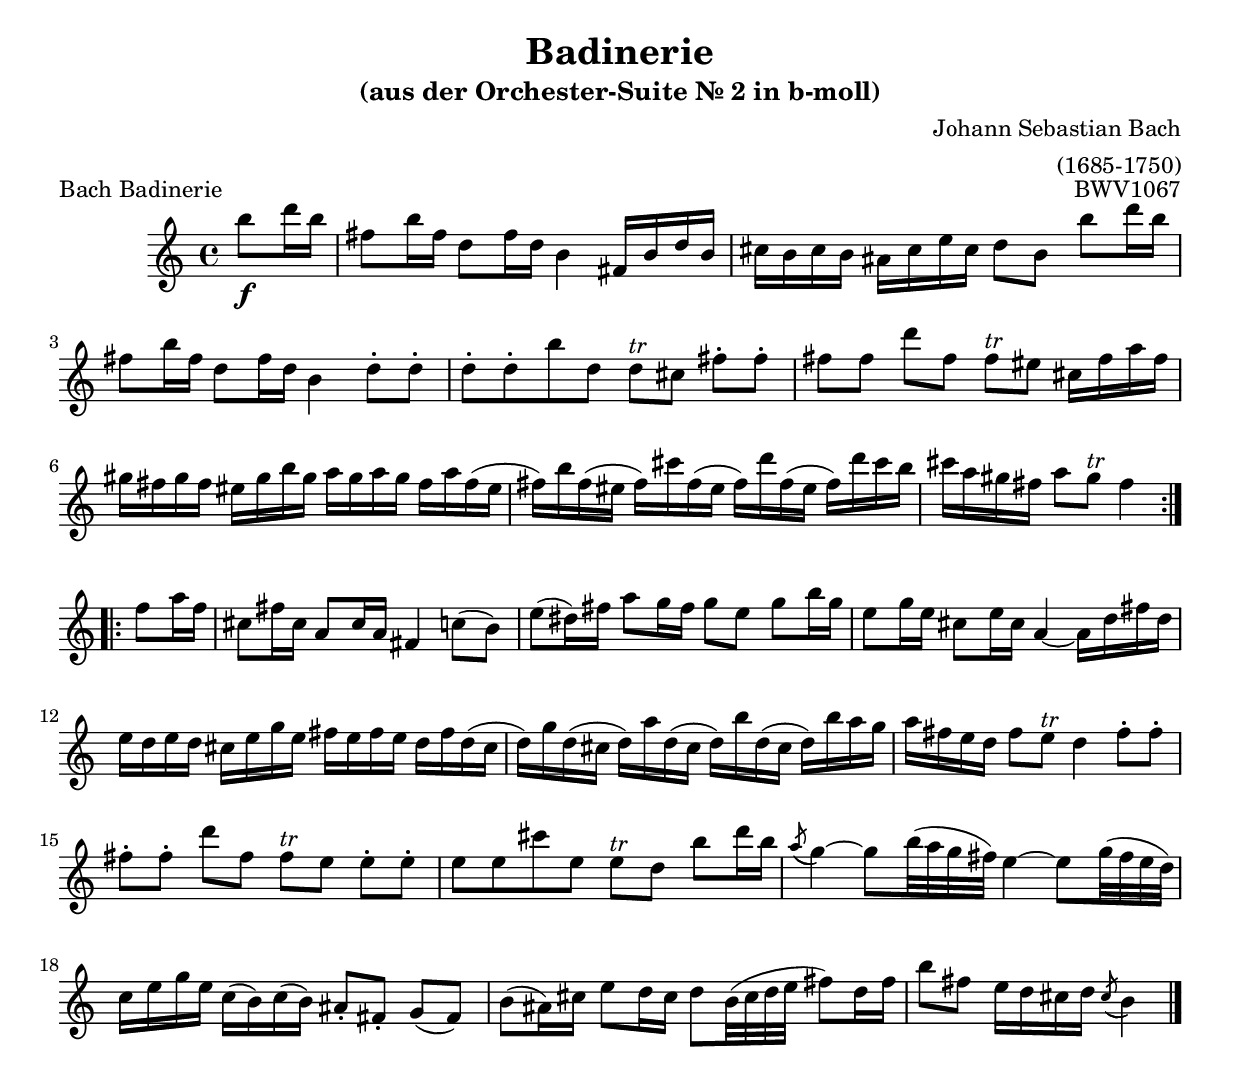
\version "2.19.49"
\include "english.ly"


\header {
  title = "Badinerie"
  subtitle = "(aus der Orchester-Suite Nr. 2 in b-moll)"
  composer = "Johann Sebastian Bach"
  arranger = "(1685-1750)"
  opus = "BWV1067"
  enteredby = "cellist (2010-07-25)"
}

Bach_Badinerie = {
\partial 4 b''8\f  [  d'''16 b''16 ]  |  % 1
 fs''8 [  b''16 fs''16 ]  d''8 [  fs''16 d''16 ]  |  % 2
 b'4 fs'16 [  b'16 d''16 b'16 ]  |  % 3
 cs''16 [  b'16 cs''16 b'16 ]  as'16 [  cs''16 e''16 cs''16 ]  |  % 4
 d''8 [  b'8 ]  b''8 [  d'''16 b''16 ]  |  % 5
 fs''8 [  b''16 fs''16 ]  d''8 [  fs''16 d''16 ]  |  % 6
 b'4 d''8-. [  d''8-. ]  |  % 7
 d''8-. [  d''8-. b''8 d''8 ]  |  % 8
 d''8^\markup{\italic{ tr }}  [  cs''8 ]  fs''8-. [  fs''8-. ]  |  % 9
 fs''8 [  fs''8 ]  d'''8 [  fs''8 ]  |  % 10
 fs''8^\markup{\italic{ tr }}  [  es''8 ]  cs''16 [  fs''16 a''16 fs''16 ]  |  % 11
 gs''16 [  fs''16 gs''16 fs''16 ]  es''16 [  gs''16 b''16 gs''16 ]  |  % 12
 a''16 [  gs''16 a''16 gs''16 ]  fs''16 [  a''16 fs''16 (  es''16 ]  |  % 13
 fs''16 )  [  b''16 fs''16 (  es''16 ]  fs''16 )  [  cs'''16 fs''16 (  es''16 ]  |  % 14
 fs''16 )  [  d'''16 fs''16 (  es''16 ]  fs''16 )  [  d'''16 cs'''16 b''16 ]  |  % 15
 cs'''16 [  a''16 gs''16 fs''16 ]  a''8 [  gs''8^\markup{\italic{ tr }}  ]  |  % 16
 fs''4 \bar ":..:"  % 17
 \partial 4 fs''8 [  a''16 fs''16 ]  |  % 19
 cs''8 [  fs''16 cs''16 ]  a'8 [  cs''16 a'16 ]  |  % 20
 fs'4 c''8 (  [  b'8 )  ]  |  % 21
 e''8 (  [  ds''16 )  fs''16 ]  a''8 [  g''16 fs''16 ]  |  % 22
 g''8 [  e''8 ]  g''8 [  b''16 g''16 ]  |  % 23
 e''8 [  g''16 e''16 ]  cs''8 [  e''16 cs''16 ]  |  % 24
 a'4 ~  a'16 [  d''16 fs''16 d''16 ]  |  % 25
 e''16 [  d''16 e''16 d''16 ]  cs''16 [  e''16 g''16 e''16 ]  |  % 26
 fs''16 [  e''16 fs''16 e''16 ]  d''16 [  fs''16 d''16 (  cs''16 ]  |  % 27
 d''16 )  [  g''16 d''16 (  cs''16 ]  d''16 )  [  a''16 d''16 (  cs''16 ]  |  % 28
 d''16 )  [  b''16 d''16 (  cs''16 ]  d''16 )  [  b''16 a''16 g''16 ]  |  % 29
 a''16 [  fs''16 e''16 d''16 ]  fs''8 [  e''8^\markup{\italic{ tr }}  ]  |  % 30
 d''4 fs''8-. [  fs''8-. ]  |  % 31
 fs''8-. [  fs''8-. ]  d'''8 [  fs''8 ]  |  % 32
 fs''8^\markup{\italic{ tr }}  [  e''8 ]  e''8-. [  e''8-. ]  |  % 33
 e''8 [  e''8 cs'''8 e''8 ]  |  % 34
 e''8^\markup{\italic{ tr }}  [  d''8 ]  b''8 [  d'''16 b''16 ]  |  % 35
 \acciaccatura {  a''8 (  }  g''4 ~  )  g''8 [  b''32 (  a''32 g''32 fs''32 )  ]  |  % 36
 e''4 ~  e''8 [  g''32 (  fs''32 e''32 d''32 )  ]  |  % 37
 c''16 [  e''16 g''16 e''16 ]  c''16 (  [  b'16 )  c''16 (  b'16 )  ]  |  % 38
 as'8-. [  fs'8-. ]  g'8 (  [  fs'8 )  ]  |  % 39
 b'8 (  [  as'16 )  cs''16 ]  e''8 [  d''16 cs''16 ]  |  % 40
 d''8 [  b'32 (  cs''32 d''32 e''32 ]  fs''8 )  [  d''16 fs''16 ]  |  % 41
 b''8 [  fs''8 ]  e''16 [  d''16 cs''16 d''16 ]  |  % 42
 \acciaccatura {  cs''8 (  }  b'4 )  \bar "|."
}




\score {
   \new Staff { \Bach_Badinerie }
  \layout { }  
  \header { piece = "Bach Badinerie" }
}

%{
convert-ly (GNU LilyPond) 2.19.53  convert-ly: Processing `'...
Applying conversion: 2.13.0, 2.13.1, 2.13.4, 2.13.10, 2.13.16,
2.13.18, 2.13.20, 2.13.27, 2.13.29, 2.13.31, 2.13.36, 2.13.39,
2.13.40, 2.13.42, 2.13.44, 2.13.46, 2.13.48, 2.13.51, 2.14.0, 2.15.7,
2.15.9, 2.15.10, 2.15.16, 2.15.17, 2.15.18, 2.15.19, 2.15.20, 2.15.25,
2.15.32, 2.15.39, 2.15.40, 2.15.42, 2.15.43, 2.16.0, 2.17.0, 2.17.4,
2.17.5, 2.17.6, 2.17.11, 2.17.14, 2.17.15, 2.17.18, 2.17.19, 2.17.20,
2.17.25, 2.17.27, 2.17.29, 2.17.97, 2.18.0, 2.19.2, 2.19.7, 2.19.11,
2.19.16, 2.19.22, 2.19.24, 2.19.28, 2.19.29, 2.19.32, 2.19.40,
2.19.46, 2.19.49
%}
